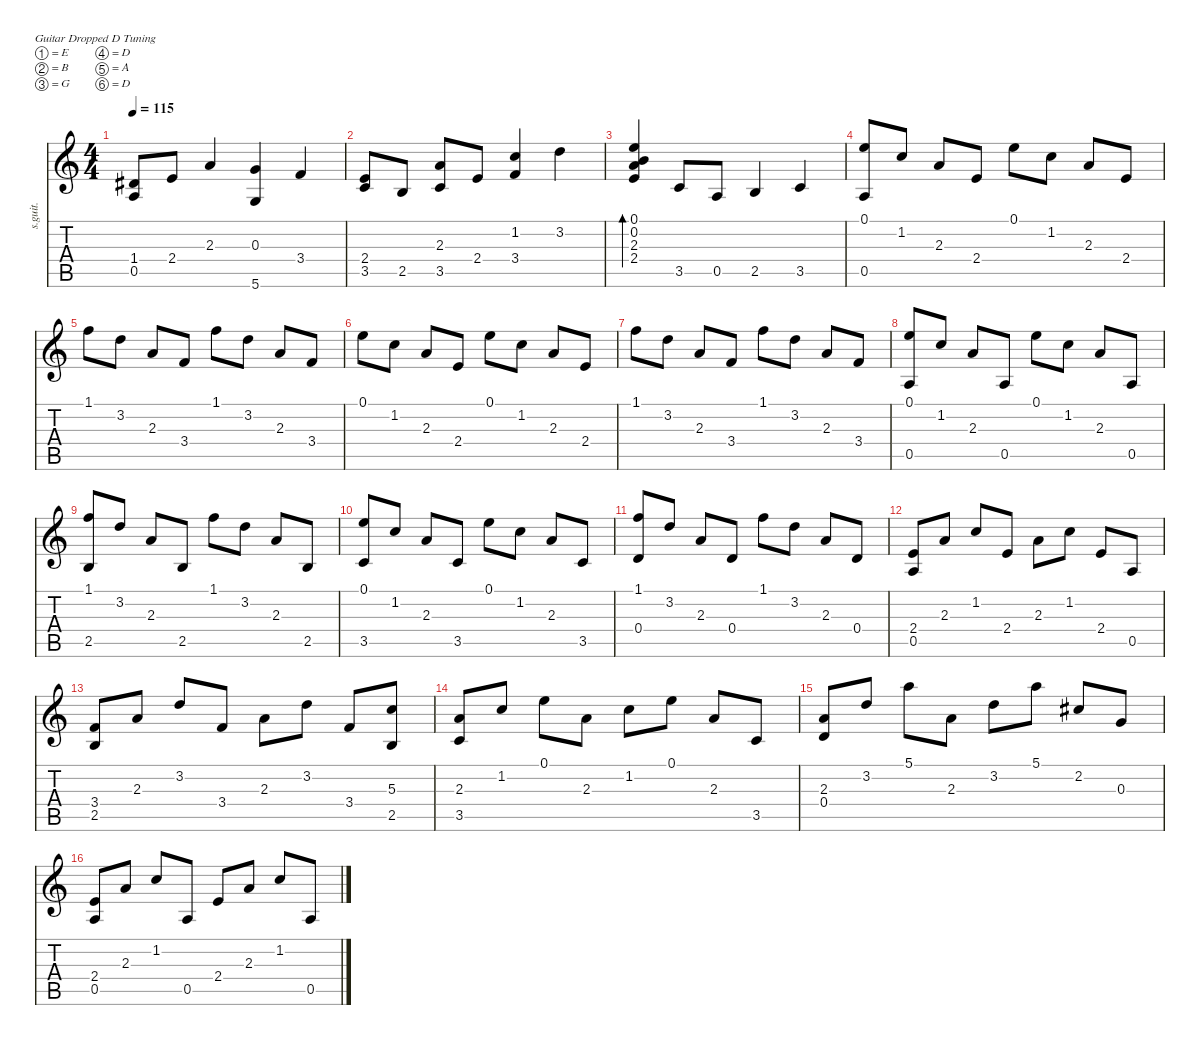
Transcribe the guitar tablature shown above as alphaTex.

\defaultSystemsLayout 4
\hideDynamics
\bracketExtendMode nobrackets
\otherSystemsTrackNameOrientation horizontal
\track ("Steel Guitar" "s.guit.") {defaultSystemsLayout 4 instrument acousticguitarsteel}
\staff {score tabs}
\tuning (E4 B3 G3 D3 A2 D2)
\ts (4 4)
\tempo 115
\clef g2
\ks c
(1.4{acc #} 0.5).8{dy mf beam Up} 2.4.8{beam Up} 2.3.4{beam Up} (0.3 5.6).4{beam Up} 3.4.4{beam Up} |
(2.4 3.5).8{beam Up} 2.5.8{beam Up} (3.5 2.3).8{beam Up} 2.4.8{beam Up} (3.4 1.2).4{beam Up} 3.2.4{beam Down} |
(0.1 0.2 2.3 2.4).4{bd 120 beam Up} 3.5.8{beam Up} 0.5.8{beam Up} 2.5.4{beam Up} 3.5.4{beam Up} |
(0.1 0.5).8{beam Up} 1.2.8{beam Up} 2.3.8{beam Up} 2.4.8{beam Up} 0.1.8{beam Down} 1.2.8{beam Down} 2.3.8{beam Up} 2.4.8{beam Up} |
1.1.8{beam Down} 3.2.8{beam Down} 2.3.8{beam Up} 3.4.8{beam Up} 1.1.8{beam Down} 3.2.8{beam Down} 2.3.8{beam Up} 3.4.8{beam Up} |
0.1.8{beam Down} 1.2.8{beam Down} 2.3.8{beam Up} 2.4.8{beam Up} 0.1.8{beam Down} 1.2.8{beam Down} 2.3.8{beam Up} 2.4.8{beam Up} |
1.1.8{beam Down} 3.2.8{beam Down} 2.3.8{beam Up} 3.4.8{beam Up} 1.1.8{beam Down} 3.2.8{beam Down} 2.3.8{beam Up} 3.4.8{beam Up} |
(0.1 0.5).8{beam Up} 1.2.8{beam Up} 2.3.8{beam Up} 0.5.8{beam Up} 0.1.8{beam Down} 1.2.8{beam Down} 2.3.8{beam Up} 0.5.8{beam Up} |
(1.1 2.5).8{beam Up} 3.2.8{beam Up} 2.3.8{beam Up} 2.5.8{beam Up} 1.1.8{beam Down} 3.2.8{beam Down} 2.3.8{beam Up} 2.5.8{beam Up} |
(0.1 3.5).8{beam Up} 1.2.8{beam Up} 2.3.8{beam Up} 3.5.8{beam Up} 0.1.8{beam Down} 1.2.8{beam Down} 2.3.8{beam Up} 3.5.8{beam Up} |
(1.1 0.4).8{beam Up} 3.2.8{beam Up} 2.3.8{beam Up} 0.4.8{beam Up} 1.1.8{beam Down} 3.2.8{beam Down} 2.3.8{beam Up} 0.4.8{beam Up} |
(2.4 0.5).8{beam Up} 2.3.8{beam Up} 1.2.8{beam Up} 2.4.8{beam Up} 2.3.8{beam Down} 1.2.8{beam Down} 2.4.8{beam Up} 0.5.8{beam Up} |
(2.5 3.4).8{beam Up} 2.3.8{beam Up} 3.2.8{beam Up} 3.4.8{beam Up} 2.3.8{beam Down} 3.2.8{beam Down} 3.4.8{beam Up} (5.3 2.5).8{beam Up} |
(3.5 2.3).8{beam Up} 1.2.8{beam Up} 0.1.8{beam Down} 2.3.8{beam Down} 1.2.8{beam Down} 0.1.8{beam Down} 2.3.8{beam Up} 3.5.8{beam Up} |
(0.4 2.3).8{beam Up} 3.2.8{beam Up} 5.1.8{beam Down} 2.3.8{beam Down} 3.2.8{beam Down} 5.1.8{beam Down} 2.2{acc #}.8{beam Up} 0.3.8{beam Up} |
(2.4 0.5).8{beam Up} 2.3.8{beam Up} 1.2.8{beam Up} 0.5.8{beam Up} 2.4.8{beam Up} 2.3.8{beam Up} 1.2.8{beam Up} 0.5.8{beam Up}
